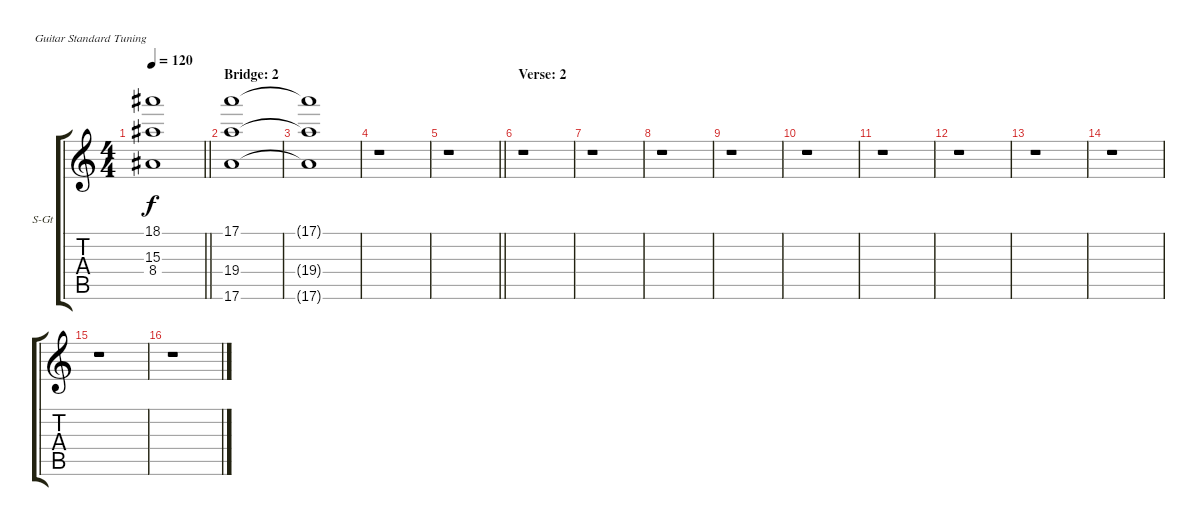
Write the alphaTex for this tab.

\bracketExtendMode groupsimilarinstruments
\firstSystemTrackNameOrientation horizontal
\otherSystemsTrackNameOrientation horizontal
\track ("Keyboard" "S-Gt") {instrument synthstrings2}
\staff {score tabs}
\tuning (E4 B3 G3 D3 A2 E2)
\displaytranspose 12
\ts (4 4)
\tempo 120
\clef g2
\barLineRight lightlight
\ks c
(18.1 15.3 8.4).1{dy f} |
\section ("" "Bridge: 2")
(17.1 19.4 17.6).1 |
(17.1{t} 19.4{t} 17.6{t}).1 |
r.1 |
\barLineRight lightlight
r.1 |
\section ("" "Verse: 2")
r.1 |
r.1 |
r.1 |
r.1 |
r.1 |
r.1 |
r.1 |
r.1 |
r.1 |
r.1 |
r.1
